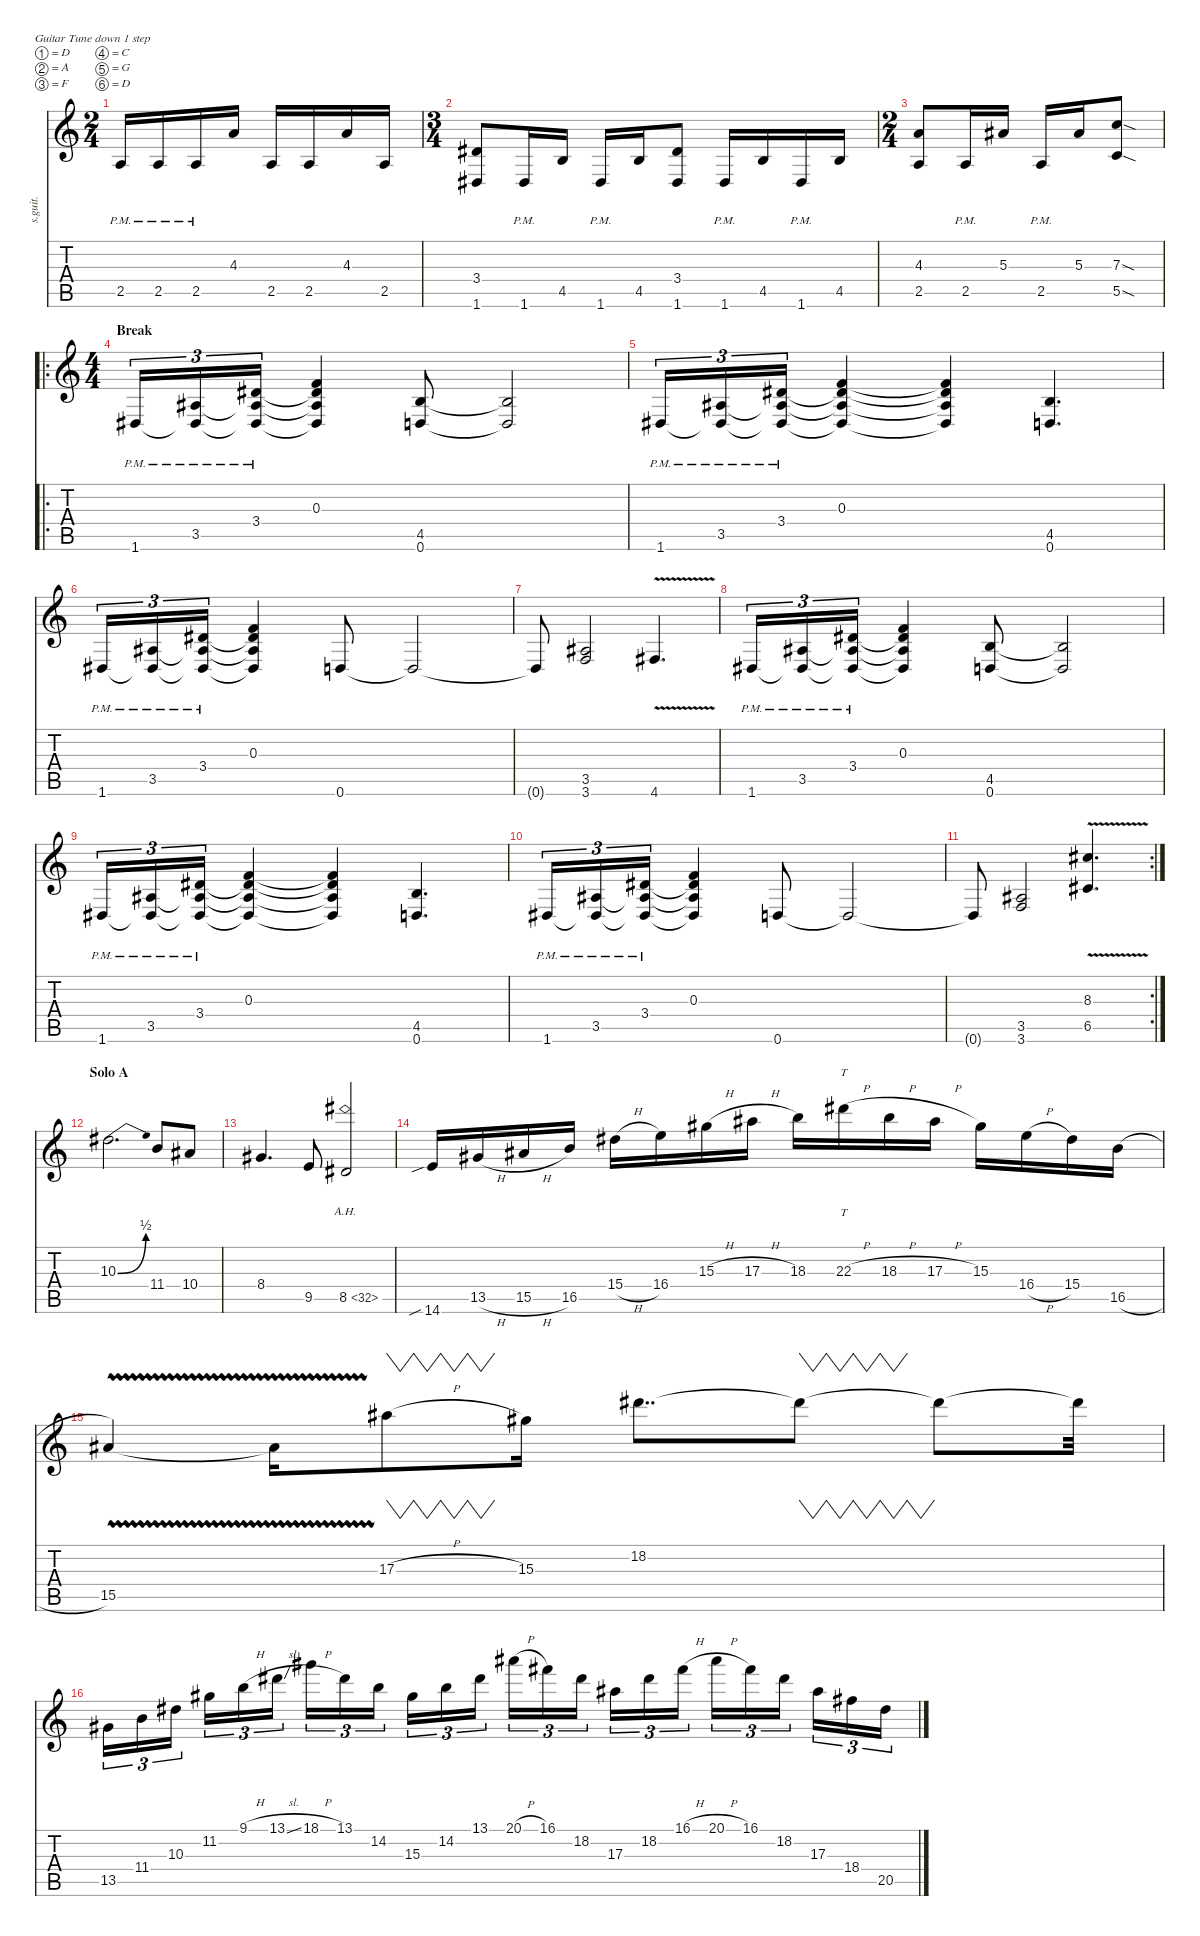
\defaultSystemsLayout 4
\hideDynamics
\bracketExtendMode nobrackets
\track ("Christian Muenzer" "s.guit.") {instrument distortionguitar}
\staff {score tabs}
\tuning (D4 A3 F3 C3 G2 D2)
\ts (2 4)
\beaming (8 2 2 2 2)
\tempo (120 hide)
\clef g2
\ks c
2.5{pm}.16{lyrics (0 "") lyrics (1 "") lyrics (2 "") lyrics (3 "") lyrics (4 "") dy f} 2.5{pm}.16{lyrics (0 "") lyrics (1 "") lyrics (2 "") lyrics (3 "") lyrics (4 "")} 2.5{pm}.16{lyrics (0 "") lyrics (1 "") lyrics (2 "") lyrics (3 "") lyrics (4 "")} 4.3.16{lyrics (0 "") lyrics (1 "") lyrics (2 "") lyrics (3 "") lyrics (4 "")} 2.5.16{lyrics (0 "") lyrics (1 "") lyrics (2 "") lyrics (3 "") lyrics (4 "")} 2.5.16{lyrics (0 "") lyrics (1 "") lyrics (2 "") lyrics (3 "") lyrics (4 "")} 4.3.16{lyrics (0 "") lyrics (1 "") lyrics (2 "") lyrics (3 "") lyrics (4 "")} 2.5.16{lyrics (0 "") lyrics (1 "") lyrics (2 "") lyrics (3 "") lyrics (4 "")} |
\ts (3 4)
\beaming (8 2 2 2 2)
(3.4{acc #} 1.6{acc #}).8{lyrics (0 "") lyrics (1 "") lyrics (2 "") lyrics (3 "") lyrics (4 "")} 1.6{pm acc #}.16{lyrics (0 "") lyrics (1 "") lyrics (2 "") lyrics (3 "") lyrics (4 "")} 4.5.16{lyrics (0 "") lyrics (1 "") lyrics (2 "") lyrics (3 "") lyrics (4 "")} 1.6{pm acc #}.16{lyrics (0 "") lyrics (1 "") lyrics (2 "") lyrics (3 "") lyrics (4 "")} 4.5.16{lyrics (0 "") lyrics (1 "") lyrics (2 "") lyrics (3 "") lyrics (4 "")} (3.4{acc #} 1.6{acc #}).8{lyrics (0 "") lyrics (1 "") lyrics (2 "") lyrics (3 "") lyrics (4 "")} 1.6{pm acc #}.16{lyrics (0 "") lyrics (1 "") lyrics (2 "") lyrics (3 "") lyrics (4 "")} 4.5.16{lyrics (0 "") lyrics (1 "") lyrics (2 "") lyrics (3 "") lyrics (4 "")} 1.6{pm acc #}.16{lyrics (0 "") lyrics (1 "") lyrics (2 "") lyrics (3 "") lyrics (4 "")} 4.5.16{lyrics (0 "") lyrics (1 "") lyrics (2 "") lyrics (3 "") lyrics (4 "")} |
\ts (2 4)
\beaming (8 2 2 2 2)
(4.3 2.5).8{lyrics (0 "") lyrics (1 "") lyrics (2 "") lyrics (3 "") lyrics (4 "")} 2.5{pm}.16{lyrics (0 "") lyrics (1 "") lyrics (2 "") lyrics (3 "") lyrics (4 "")} 5.3{acc #}.16{lyrics (0 "") lyrics (1 "") lyrics (2 "") lyrics (3 "") lyrics (4 "")} 2.5{pm}.16{lyrics (0 "") lyrics (1 "") lyrics (2 "") lyrics (3 "") lyrics (4 "")} 5.3{acc #}.16{lyrics (0 "") lyrics (1 "") lyrics (2 "") lyrics (3 "") lyrics (4 "")} (7.3{sod} 5.5{sod}).8{lyrics (0 "") lyrics (1 "") lyrics (2 "") lyrics (3 "") lyrics (4 "")} |
\ro
\ts (4 4)
\beaming (8 2 2 2 2)
\section ("" "Break")
1.6{pm acc #}.16{tu (3 2) lyrics (0 "") lyrics (1 "") lyrics (2 "") lyrics (3 "") lyrics (4 "")} (3.5{pm acc #} 1.6{pm t acc #}).16{tu (3 2) lyrics (0 "") lyrics (1 "") lyrics (2 "") lyrics (3 "") lyrics (4 "")} (3.4{pm acc #} 3.5{pm t acc #} 1.6{pm t acc #}).16{tu (3 2) lyrics (0 "") lyrics (1 "") lyrics (2 "") lyrics (3 "") lyrics (4 "")} (0.3 3.4{t acc #} 3.5{t acc #} 1.6{t acc #}).4{lyrics (0 "") lyrics (1 "") lyrics (2 "") lyrics (3 "") lyrics (4 "")} (4.5 0.6).8{lyrics (0 "") lyrics (1 "") lyrics (2 "") lyrics (3 "") lyrics (4 "")} (4.5{t} 0.6{t}).2{lyrics (0 "") lyrics (1 "") lyrics (2 "") lyrics (3 "") lyrics (4 "")} |
1.6{pm acc #}.16{tu (3 2) lyrics (0 "") lyrics (1 "") lyrics (2 "") lyrics (3 "") lyrics (4 "")} (3.5{pm acc #} 1.6{pm t acc #}).16{tu (3 2) lyrics (0 "") lyrics (1 "") lyrics (2 "") lyrics (3 "") lyrics (4 "")} (3.4{pm acc #} 3.5{pm t acc #} 1.6{pm t acc #}).16{tu (3 2) lyrics (0 "") lyrics (1 "") lyrics (2 "") lyrics (3 "") lyrics (4 "")} (0.3 3.4{t acc #} 3.5{t acc #} 1.6{t acc #}).4{lyrics (0 "") lyrics (1 "") lyrics (2 "") lyrics (3 "") lyrics (4 "")} (0.3{t} 3.4{t acc #} 3.5{t acc #} 1.6{t acc #}).4{lyrics (0 "") lyrics (1 "") lyrics (2 "") lyrics (3 "") lyrics (4 "")} (4.5 0.6).4{d lyrics (0 "") lyrics (1 "") lyrics (2 "") lyrics (3 "") lyrics (4 "")} |
1.6{pm acc #}.16{tu (3 2) lyrics (0 "") lyrics (1 "") lyrics (2 "") lyrics (3 "") lyrics (4 "")} (3.5{pm acc #} 1.6{pm t acc #}).16{tu (3 2) lyrics (0 "") lyrics (1 "") lyrics (2 "") lyrics (3 "") lyrics (4 "")} (3.4{pm acc #} 3.5{pm t acc #} 1.6{pm t acc #}).16{tu (3 2) lyrics (0 "") lyrics (1 "") lyrics (2 "") lyrics (3 "") lyrics (4 "")} (0.3 3.4{t acc #} 3.5{t acc #} 1.6{t acc #}).4{lyrics (0 "") lyrics (1 "") lyrics (2 "") lyrics (3 "") lyrics (4 "")} 0.6.8{lyrics (0 "") lyrics (1 "") lyrics (2 "") lyrics (3 "") lyrics (4 "")} 0.6{t}.2{lyrics (0 "") lyrics (1 "") lyrics (2 "") lyrics (3 "") lyrics (4 "")} |
0.6{t}.8{lyrics (0 "") lyrics (1 "") lyrics (2 "") lyrics (3 "") lyrics (4 "")} (3.5{acc #} 3.6).2{lyrics (0 "") lyrics (1 "") lyrics (2 "") lyrics (3 "") lyrics (4 "")} 4.6{v acc #}.4{d lyrics (0 "") lyrics (1 "") lyrics (2 "") lyrics (3 "") lyrics (4 "")} |
1.6{pm acc #}.16{tu (3 2) lyrics (0 "") lyrics (1 "") lyrics (2 "") lyrics (3 "") lyrics (4 "")} (3.5{pm acc #} 1.6{pm t acc #}).16{tu (3 2) lyrics (0 "") lyrics (1 "") lyrics (2 "") lyrics (3 "") lyrics (4 "")} (3.4{pm acc #} 3.5{pm t acc #} 1.6{pm t acc #}).16{tu (3 2) lyrics (0 "") lyrics (1 "") lyrics (2 "") lyrics (3 "") lyrics (4 "")} (0.3 3.4{t acc #} 3.5{t acc #} 1.6{t acc #}).4{lyrics (0 "") lyrics (1 "") lyrics (2 "") lyrics (3 "") lyrics (4 "")} (4.5 0.6).8{lyrics (0 "") lyrics (1 "") lyrics (2 "") lyrics (3 "") lyrics (4 "")} (4.5{t} 0.6{t}).2{lyrics (0 "") lyrics (1 "") lyrics (2 "") lyrics (3 "") lyrics (4 "")} |
1.6{pm acc #}.16{tu (3 2) lyrics (0 "") lyrics (1 "") lyrics (2 "") lyrics (3 "") lyrics (4 "")} (3.5{pm acc #} 1.6{pm t acc #}).16{tu (3 2) lyrics (0 "") lyrics (1 "") lyrics (2 "") lyrics (3 "") lyrics (4 "")} (3.4{pm acc #} 3.5{pm t acc #} 1.6{pm t acc #}).16{tu (3 2) lyrics (0 "") lyrics (1 "") lyrics (2 "") lyrics (3 "") lyrics (4 "")} (0.3 3.4{t acc #} 3.5{t acc #} 1.6{t acc #}).4{lyrics (0 "") lyrics (1 "") lyrics (2 "") lyrics (3 "") lyrics (4 "")} (0.3{t} 3.4{t acc #} 3.5{t acc #} 1.6{t acc #}).4{lyrics (0 "") lyrics (1 "") lyrics (2 "") lyrics (3 "") lyrics (4 "")} (4.5 0.6).4{d lyrics (0 "") lyrics (1 "") lyrics (2 "") lyrics (3 "") lyrics (4 "")} |
1.6{pm acc #}.16{tu (3 2) lyrics (0 "") lyrics (1 "") lyrics (2 "") lyrics (3 "") lyrics (4 "")} (3.5{pm acc #} 1.6{pm t acc #}).16{tu (3 2) lyrics (0 "") lyrics (1 "") lyrics (2 "") lyrics (3 "") lyrics (4 "")} (3.4{pm acc #} 3.5{pm t acc #} 1.6{pm t acc #}).16{tu (3 2) lyrics (0 "") lyrics (1 "") lyrics (2 "") lyrics (3 "") lyrics (4 "")} (0.3 3.4{t acc #} 3.5{t acc #} 1.6{t acc #}).4{lyrics (0 "") lyrics (1 "") lyrics (2 "") lyrics (3 "") lyrics (4 "")} 0.6.8{lyrics (0 "") lyrics (1 "") lyrics (2 "") lyrics (3 "") lyrics (4 "")} 0.6{t}.2{lyrics (0 "") lyrics (1 "") lyrics (2 "") lyrics (3 "") lyrics (4 "")} |
\rc 2
0.6{t}.8{lyrics (0 "") lyrics (1 "") lyrics (2 "") lyrics (3 "") lyrics (4 "")} (3.5{acc #} 3.6).2{lyrics (0 "") lyrics (1 "") lyrics (2 "") lyrics (3 "") lyrics (4 "")} (8.3{v acc #} 6.5{v acc #}).4{d lyrics (0 "") lyrics (1 "") lyrics (2 "") lyrics (3 "") lyrics (4 "")} |
\section ("" "Solo A")
10.3{be (bend 0 0 60 2) acc #}.2{d lyrics (0 "") lyrics (1 "") lyrics (2 "") lyrics (3 "") lyrics (4 "")} 11.4.8{lyrics (0 "") lyrics (1 "") lyrics (2 "") lyrics (3 "") lyrics (4 "")} 10.4{acc #}.8{lyrics (0 "") lyrics (1 "") lyrics (2 "") lyrics (3 "") lyrics (4 "")} |
8.4{acc #}.4{d lyrics (0 "") lyrics (1 "") lyrics (2 "") lyrics (3 "") lyrics (4 "")} 9.5.8{lyrics (0 "") lyrics (1 "") lyrics (2 "") lyrics (3 "") lyrics (4 "")} 8.5{ah 24 acc #}.2{lyrics (0 "") lyrics (1 "") lyrics (2 "") lyrics (3 "") lyrics (4 "")} |
14.6{sib}.16{lyrics (0 "") lyrics (1 "") lyrics (2 "") lyrics (3 "") lyrics (4 "") dy fff} 13.5{h acc #}.16{lyrics (0 "") lyrics (1 "") lyrics (2 "") lyrics (3 "") lyrics (4 "")} 15.5{h acc #}.16{lyrics (0 "") lyrics (1 "") lyrics (2 "") lyrics (3 "") lyrics (4 "")} 16.5.16{lyrics (0 "") lyrics (1 "") lyrics (2 "") lyrics (3 "") lyrics (4 "")} 15.4{h acc #}.16{lyrics (0 "") lyrics (1 "") lyrics (2 "") lyrics (3 "") lyrics (4 "")} 16.4.16{lyrics (0 "") lyrics (1 "") lyrics (2 "") lyrics (3 "") lyrics (4 "")} 15.3{h acc #}.16{lyrics (0 "") lyrics (1 "") lyrics (2 "") lyrics (3 "") lyrics (4 "")} 17.3{h acc #}.16{lyrics (0 "") lyrics (1 "") lyrics (2 "") lyrics (3 "") lyrics (4 "")} 18.3.16{lyrics (0 "") lyrics (1 "") lyrics (2 "") lyrics (3 "") lyrics (4 "")} 22.3{h acc #}.16{tt lyrics (0 "") lyrics (1 "") lyrics (2 "") lyrics (3 "") lyrics (4 "")} 18.3{h}.16{lyrics (0 "") lyrics (1 "") lyrics (2 "") lyrics (3 "") lyrics (4 "")} 17.3{h acc #}.16{lyrics (0 "") lyrics (1 "") lyrics (2 "") lyrics (3 "") lyrics (4 "")} 15.3{acc #}.16{lyrics (0 "") lyrics (1 "") lyrics (2 "") lyrics (3 "") lyrics (4 "")} 16.4{h}.16{lyrics (0 "") lyrics (1 "") lyrics (2 "") lyrics (3 "") lyrics (4 "")} 15.4{acc #}.16{lyrics (0 "") lyrics (1 "") lyrics (2 "") lyrics (3 "") lyrics (4 "")} 16.5{h}.16{lyrics (0 "") lyrics (1 "") lyrics (2 "") lyrics (3 "") lyrics (4 "")} |
15.5{vw acc #}.4{lyrics (0 "") lyrics (1 "") lyrics (2 "") lyrics (3 "") lyrics (4 "")} 15.5{t acc #}.16{lyrics (0 "") lyrics (1 "") lyrics (2 "") lyrics (3 "") lyrics (4 "")} 17.3{h acc #}.8{vw lyrics (0 "") lyrics (1 "") lyrics (2 "") lyrics (3 "") lyrics (4 "")} 15.3{acc #}.16{lyrics (0 "") lyrics (1 "") lyrics (2 "") lyrics (3 "") lyrics (4 "")} 18.2{acc #}.8{dd lyrics (0 "") lyrics (1 "") lyrics (2 "") lyrics (3 "") lyrics (4 "")} 18.2{t acc #}.8{vw lyrics (0 "") lyrics (1 "") lyrics (2 "") lyrics (3 "") lyrics (4 "")} 18.2{t acc #}.8{lyrics (0 "") lyrics (1 "") lyrics (2 "") lyrics (3 "") lyrics (4 "")} 18.2{t acc #}.32{lyrics (0 "") lyrics (1 "") lyrics (2 "") lyrics (3 "") lyrics (4 "")} |
13.5{acc #}.16{tu (3 2) lyrics (0 "") lyrics (1 "") lyrics (2 "") lyrics (3 "") lyrics (4 "")} 11.4.16{tu (3 2) lyrics (0 "") lyrics (1 "") lyrics (2 "") lyrics (3 "") lyrics (4 "")} 10.3{acc #}.16{tu (3 2) lyrics (0 "") lyrics (1 "") lyrics (2 "") lyrics (3 "") lyrics (4 "")} 11.2{acc #}.16{tu (3 2) lyrics (0 "") lyrics (1 "") lyrics (2 "") lyrics (3 "") lyrics (4 "")} 9.1{h}.16{tu (3 2) lyrics (0 "") lyrics (1 "") lyrics (2 "") lyrics (3 "") lyrics (4 "")} 13.1{sl acc #}.16{tu (3 2) lyrics (0 "") lyrics (1 "") lyrics (2 "") lyrics (3 "") lyrics (4 "")} 18.1{h acc #}.16{tu (3 2) lyrics (0 "") lyrics (1 "") lyrics (2 "") lyrics (3 "") lyrics (4 "")} 13.1{acc #}.16{tu (3 2) lyrics (0 "") lyrics (1 "") lyrics (2 "") lyrics (3 "") lyrics (4 "")} 14.2.16{tu (3 2) lyrics (0 "") lyrics (1 "") lyrics (2 "") lyrics (3 "") lyrics (4 "")} 15.3{acc #}.16{tu (3 2) lyrics (0 "") lyrics (1 "") lyrics (2 "") lyrics (3 "") lyrics (4 "")} 14.2.16{tu (3 2) lyrics (0 "") lyrics (1 "") lyrics (2 "") lyrics (3 "") lyrics (4 "")} 13.1{acc #}.16{tu (3 2) lyrics (0 "") lyrics (1 "") lyrics (2 "") lyrics (3 "") lyrics (4 "")} 20.1{h acc #}.16{tu (3 2) lyrics (0 "") lyrics (1 "") lyrics (2 "") lyrics (3 "") lyrics (4 "")} 16.1{acc #}.16{tu (3 2) lyrics (0 "") lyrics (1 "") lyrics (2 "") lyrics (3 "") lyrics (4 "")} 18.2{acc #}.16{tu (3 2) lyrics (0 "") lyrics (1 "") lyrics (2 "") lyrics (3 "") lyrics (4 "")} 17.3{acc #}.16{tu (3 2) lyrics (0 "") lyrics (1 "") lyrics (2 "") lyrics (3 "") lyrics (4 "")} 18.2{acc #}.16{tu (3 2) lyrics (0 "") lyrics (1 "") lyrics (2 "") lyrics (3 "") lyrics (4 "")} 16.1{h acc #}.16{tu (3 2) lyrics (0 "") lyrics (1 "") lyrics (2 "") lyrics (3 "") lyrics (4 "")} 20.1{h acc #}.16{tu (3 2) lyrics (0 "") lyrics (1 "") lyrics (2 "") lyrics (3 "") lyrics (4 "")} 16.1{acc #}.16{tu (3 2) lyrics (0 "") lyrics (1 "") lyrics (2 "") lyrics (3 "") lyrics (4 "")} 18.2{acc #}.16{tu (3 2) lyrics (0 "") lyrics (1 "") lyrics (2 "") lyrics (3 "") lyrics (4 "")} 17.3{acc #}.16{tu (3 2) lyrics (0 "") lyrics (1 "") lyrics (2 "") lyrics (3 "") lyrics (4 "")} 18.4{acc #}.16{tu (3 2) lyrics (0 "") lyrics (1 "") lyrics (2 "") lyrics (3 "") lyrics (4 "")} 20.5{acc #}.16{tu (3 2) lyrics (0 "") lyrics (1 "") lyrics (2 "") lyrics (3 "") lyrics (4 "")}
